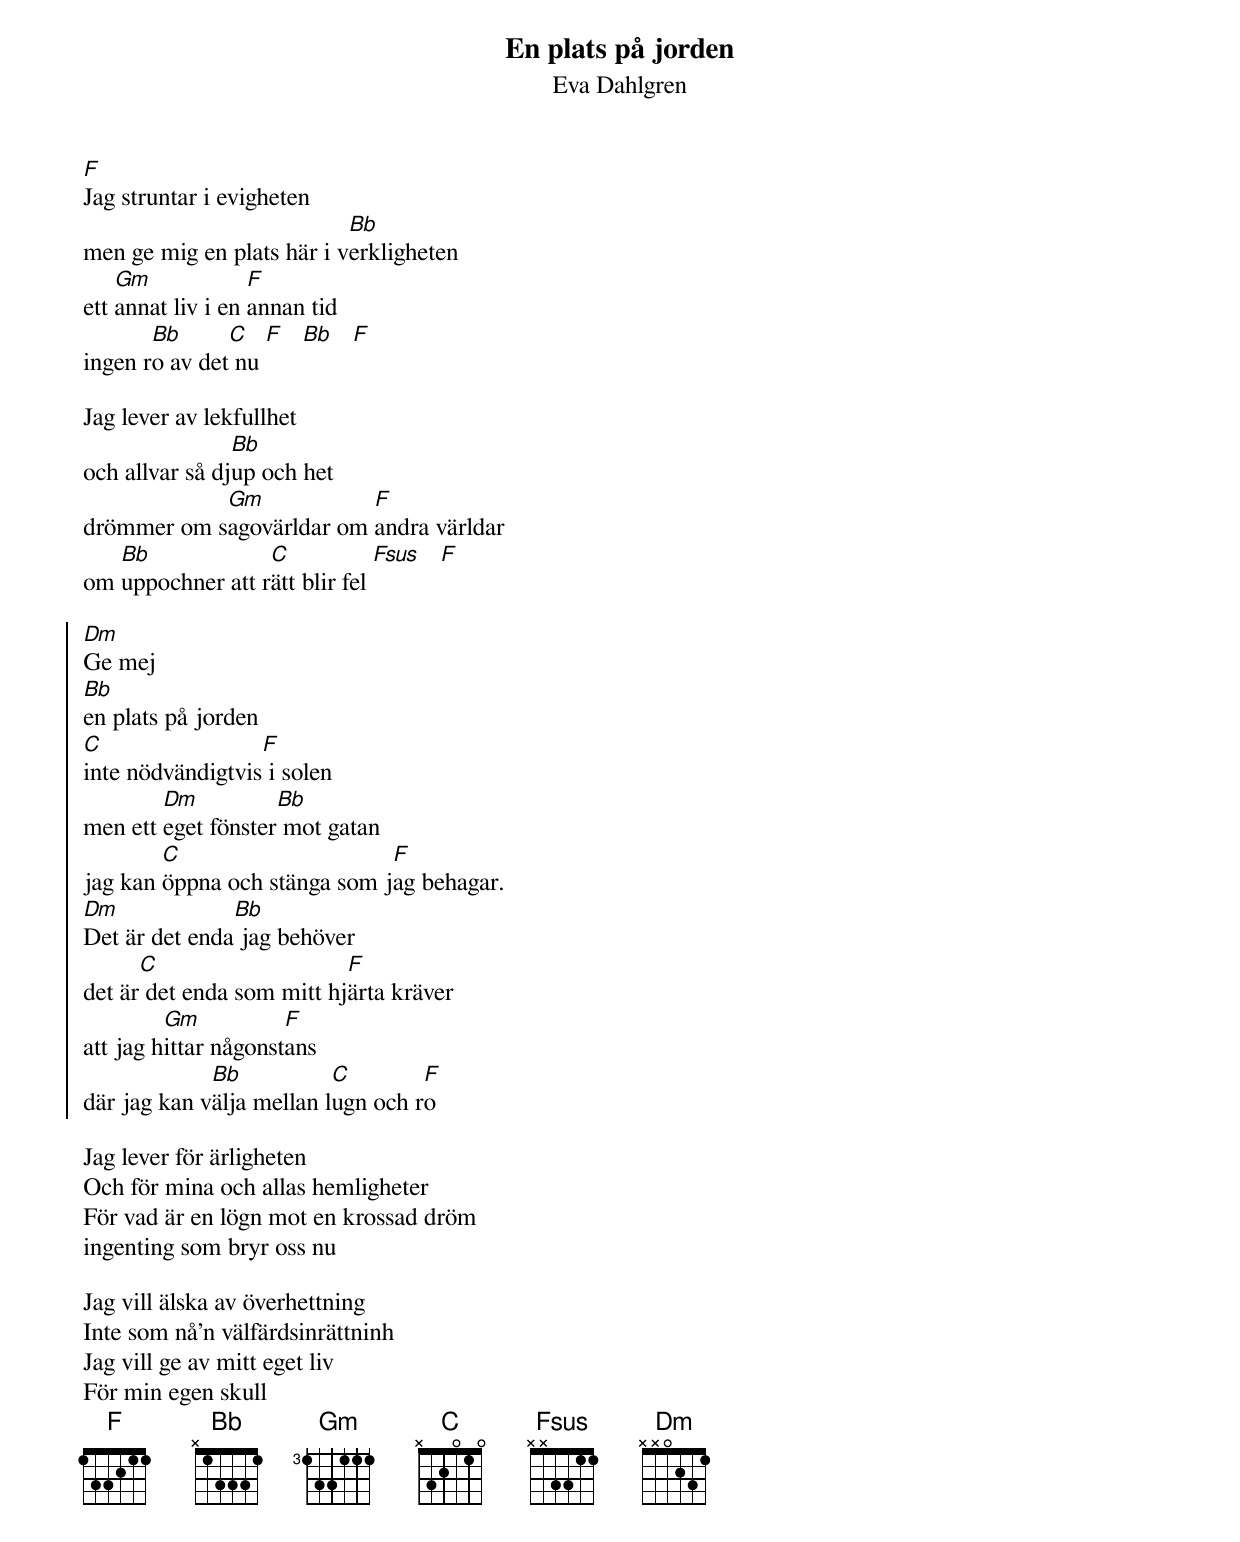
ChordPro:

{t:En plats på jorden}
{st:Eva Dahlgren}
[F]Jag struntar i evigheten
men ge mig en plats här i v[Bb]erkligheten
ett [Gm]annat liv i en [F]annan tid
ingen r[Bb]o av det[C] nu [F]   [Bb]   [F]

Jag lever av lekfullhet
och allvar så dj[Bb]up och het
drömmer om s[Gm]agovärldar om [F]andra världar
om [Bb]uppochner att r[C]ätt blir fel [Fsus]   [F]

{soc}
[Dm]Ge mej
[Bb]en plats på jorden
[C]inte nödvändigtvis[F] i solen
men ett [Dm]eget fönster[Bb] mot gatan
jag kan [C]öppna och stänga som j[F]ag behagar.
[Dm]Det är det enda[Bb] jag behöver
det är[C] det enda som mitt hj[F]ärta kräver
att jag h[Gm]ittar någonst[F]ans
där jag kan v[Bb]älja mellan l[C]ugn och r[F]o
{eoc}

Jag lever för ärligheten
Och för mina och allas hemligheter
För vad är en lögn mot en krossad dröm
ingenting som bryr oss nu

Jag vill älska av överhettning
Inte som nå'n välfärdsinrättninh
Jag vill ge av mitt eget liv
För min egen skull
